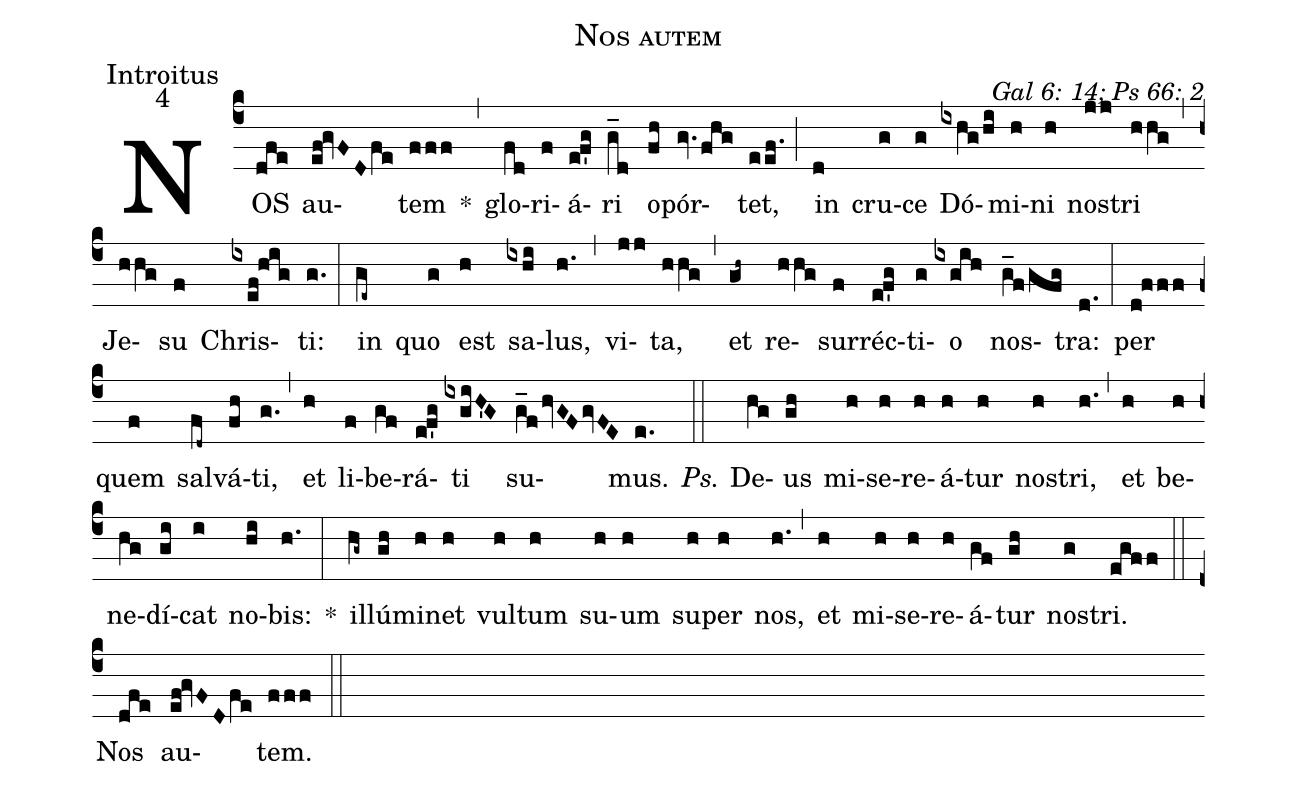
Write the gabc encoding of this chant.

name: Nos autem;
office-part: Introitus;
mode: 4;
commentary: Gal 6: 14; Ps 66: 2;
%%
(c4) NOS(dfe) au(ef!gvFDfe)tem(fff) *(,) glo(fd)ri(f)á(ef'g)ri(g_d) o(fh)pór(gv.fhg)tet,(eef.) (;) in(d) cru(g)ce(g) Dó(ixhg/hi)mi(h)ni(h) nos(jj)tri(hhg) (,) Je(hhg)su(f) Chris(ixef!hig)ti:(g.) (:)
in(ge~) quo(g) est(h) sa(ixhi)lus,(h.) (,) vi(jj)ta,(hhg) (,) et(gh~) re(hhg)sur(f)réc(ef'g)ti(g)o(ixgih) nos(g_f/gfg)tra:(d.) (:)
per(d!fff) quem(f) sal(fd~)vá(fh)ti,(g.) (,) et(h) li(f)be(gf)rá(ef'g)ti(ixgiH'G) su(g_fhvGFgvFE)mus.(e.) (::)
<i>Ps.</i> De(hg)us(gh) mi(h)se(h)re(h)á(h)tur(h) nos(h)tri,(h.) (,) et(h) be(h)ne(hg)dí(gi)cat(i) no(hi)bis:(h.) *(:)
il(hg~)lú(gh)mi(h)net(h) vul(h)tum(h) su(h)um(h) su(h)per(h) nos,(h.) (,) et(h) mi(h)se(h)re(h)á(gf)tur(gh) nos(g)tri.(egff) (::)
Nos(dfe) au(ef!gvFDfe)tem.(fff) (::)
